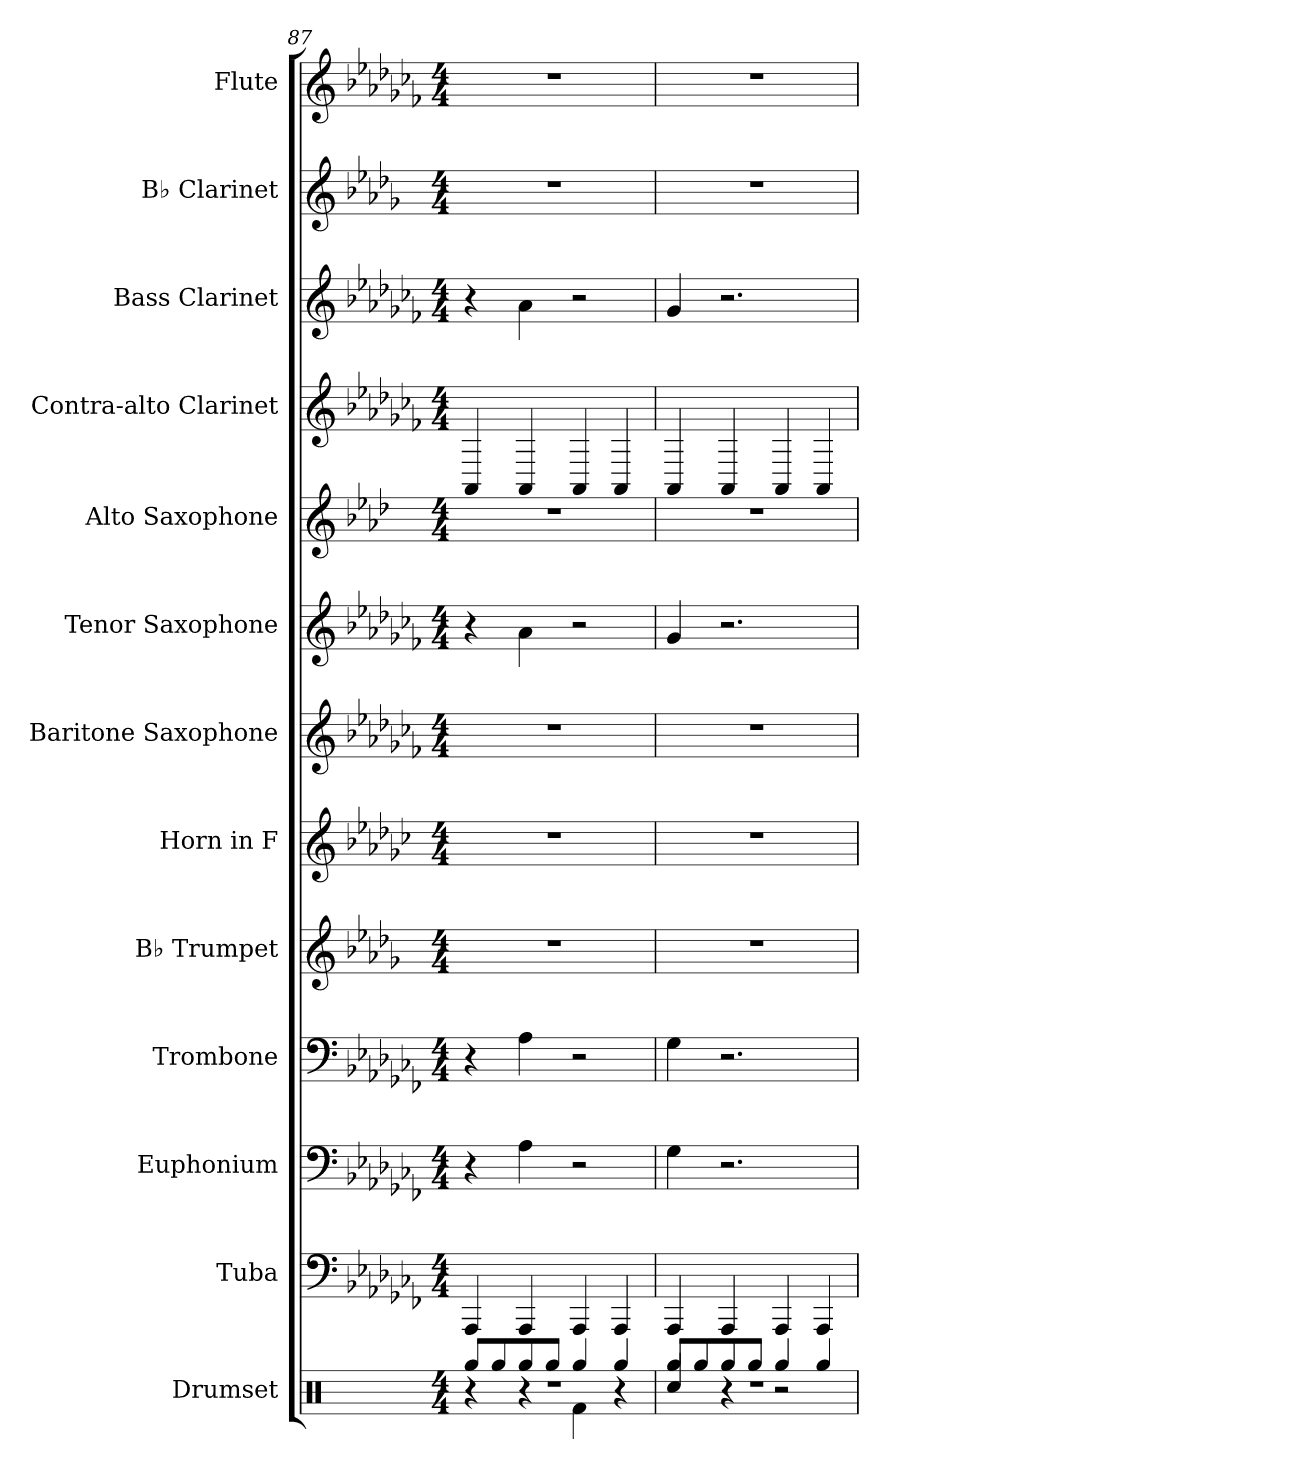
**kern	**kern	**kern	**kern	**kern	**kern	**kern	**kern	**kern	**kern	**kern	**kern	**kern
*part13	*part12	*part11	*part10	*part9	*part8	*part7	*part6	*part5	*part4	*part3	*part2	*part1
*staff13	*staff12	*staff11	*staff10	*staff9	*staff8	*staff7	*staff6	*staff5	*staff4	*staff3	*staff2	*staff1
*I"Drumset	*I"Tuba	*I"Euphonium	*I"Trombone	*I"B♭ Trumpet	*I"Horn in F	*I"Baritone Saxophone	*I"Tenor Saxophone	*I"Alto Saxophone	*I"Contra-alto Clarinet	*I"Bass Clarinet	*I"B♭ Clarinet	*I"Flute
*I'Drs.	*I'Tba.	*I'Euph.	*I'Tbn.	*I'B♭ Tpt.	*	*I'Bar. Sax.	*I'T. Sax.	*I'A. Sax.	*I'C-a. Cl.	*I'B. Cl.	*I'B♭ Cl.	*I'Fl.
*clefX	*clefF4	*clefF4	*clefF4	*clefG2	*clefG2	*clefG2	*clefG2	*clefG2	*clefG2	*clefG2	*clefG2	*clefG2
*	*	*	*	*ITrd1c2	*ITrd4c7	*ITrd12c21	*ITrd8c14	*ITrd5c9	*ITrd12c21	*ITrd8c14	*ITrd1c2	*
*k[]	*k[b-e-a-d-g-c-f-]	*k[b-e-a-d-g-c-f-]	*k[b-e-a-d-g-c-f-]	*k[b-e-a-d-g-c-f-]	*k[b-e-a-d-g-c-f-]	*k[b-e-a-d-g-c-f-]	*k[b-e-a-d-g-c-f-]	*k[b-e-a-d-g-c-f-]	*k[b-e-a-d-g-c-f-]	*k[b-e-a-d-g-c-f-]	*k[b-e-a-d-g-c-f-]	*k[b-e-a-d-g-c-f-]
*M4/4	*M4/4	*M4/4	*M4/4	*M4/4	*M4/4	*M4/4	*M4/4	*M4/4	*M4/4	*M4/4	*M4/4	*M4/4
=87	=87	=87	=87	=87	=87	=87	=87	=87	=87	=87	=87	=87
*^	*	*	*	*	*	*	*	*	*	*	*	*
*	*^	*	*	*	*	*	*	*	*	*	*	*	*
4r	1r	8Rgg/L	4AAA-/	4r	4r	1r	1r	1r	4r	1r	4AAA-/	4r	1r	1r
.	.	8Rgg/	.	.	.	.	.	.	.	.	.	.	.	.
4r	.	8Rgg/	4AAA-/	4A-\	4A-\	.	.	.	4A-\	.	4AAA-/	4A-\	.	.
.	.	8Rgg/J	.	.	.	.	.	.	.	.	.	.	.	.
4Rf\	.	4Rgg/	4AAA-/	2r	2r	.	.	.	2r	.	4AAA-/	2r	.	.
4r	.	4Rgg/	4AAA-/	.	.	.	.	.	.	.	4AAA-/	.	.	.
!!LO:PB:g=z
=88	=88	=88	=88	=88	=88	=88	=88	=88	=88	=88	=88	=88	=88	=88
4Rcc/	1r	8Rgg/L	4AAA-/	4G-\	4G-\	1r	1r	1r	4G-/	1r	4AAA-/	4G-/	1r	1r
.	.	8Rgg/	.	.	.	.	.	.	.	.	.	.	.	.
4r	.	8Rgg/	4AAA-/	2.r	2.r	.	.	.	2.r	.	4AAA-/	2.r	.	.
.	.	8Rgg/J	.	.	.	.	.	.	.	.	.	.	.	.
2r	.	4Rgg/	4AAA-/	.	.	.	.	.	.	.	4AAA-/	.	.	.
.	.	4Rgg/	4AAA-/	.	.	.	.	.	.	.	4AAA-/	.	.	.
*v	*v	*v	*	*	*	*	*	*	*	*	*	*	*	*
=	=	=	=	=	=	=	=	=	=	=	=	=
*-	*-	*-	*-	*-	*-	*-	*-	*-	*-	*-	*-	*-
